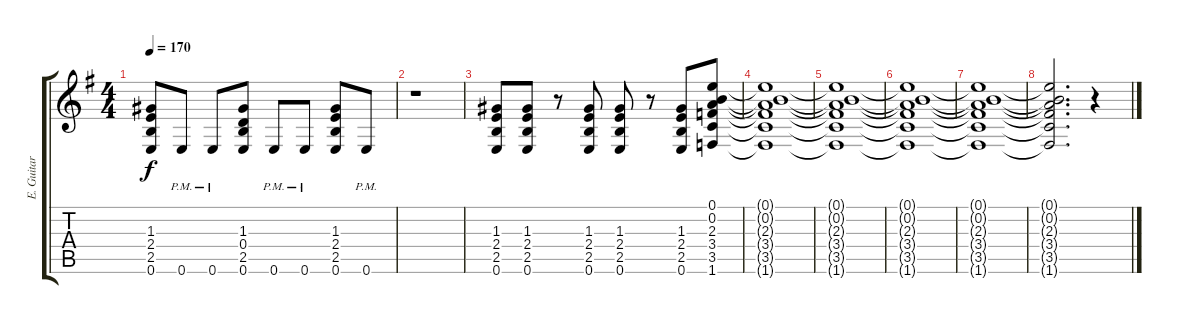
\track ("E. Guitar II" "E. Guitar ") {instrument overdrivenguitar}
\staff {score tabs}
\tuning (E4 B3 G3 D3 A2 E2) {hide}
\ts (4 4)
\tempo 170
\clef g2
\ks g
(1.3 2.4 2.5 0.6).8{dy f} 0.6{pm}.8 0.6{pm}.8 (1.3 0.4 2.5 0.6).8 0.6{pm}.8 0.6{pm}.8 (1.3 2.4 2.5 0.6).8 0.6{pm}.8 |
r.1 |
(1.3 2.4 2.5 0.6).8 (1.3 2.4 2.5 0.6).8 r.8 (1.3 2.4 2.5 0.6).8 (1.3 2.4 2.5 0.6).8 r.8 (1.3 2.4 2.5 0.6).8 (0.1 0.2 2.3 3.4 3.5 1.6).8 |
(0.1{t} 0.2{t} 2.3{t} 3.4{t} 3.5{t} 1.6{t}).1 |
(0.1{t} 0.2{t} 2.3{t} 3.4{t} 3.5{t} 1.6{t}).1 |
(0.1{t} 0.2{t} 2.3{t} 3.4{t} 3.5{t} 1.6{t}).1 |
(0.1{t} 0.2{t} 2.3{t} 3.4{t} 3.5{t} 1.6{t}).1 |
(0.1{t} 0.2{t} 2.3{t} 3.4{t} 3.5{t} 1.6{t}).2{d} r.4
